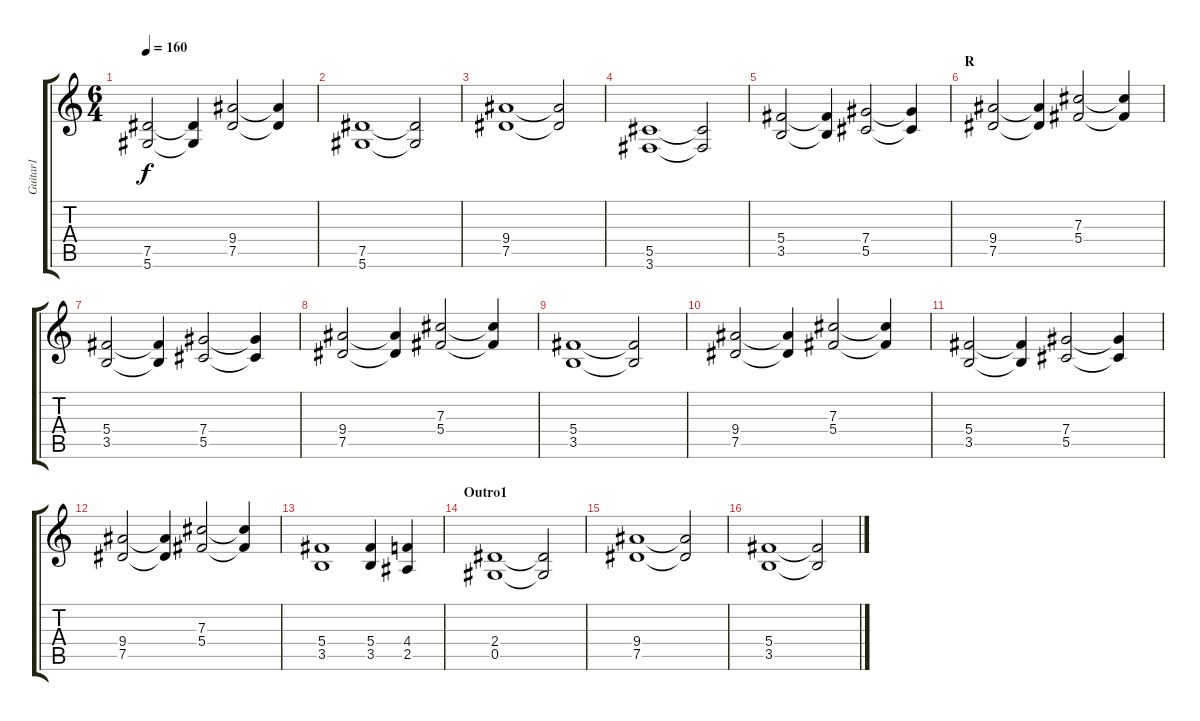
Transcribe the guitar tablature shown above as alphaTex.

\track ("Guitar1" "Guitar1") {instrument distortionguitar}
\staff {score tabs}
\tuning (Eb4 Bb3 Gb3 Db3 Ab2 Eb2) {hide}
\ts (6 4)
\tempo 160
\clef g2
\ks c
(7.5 5.6).2{dy f} (7.5{t} 5.6{t}).4 (9.4 7.5).2 (9.4{t} 7.5{t}).4 |
(7.5 5.6).1 (7.5{t} 5.6{t}).2 |
(9.4 7.5).1 (9.4{t} 7.5{t}).2 |
(5.5 3.6).1 (5.5{t} 3.6{t}).2 |
(5.4 3.5).2 (5.4{t} 3.5{t}).4 (7.4 5.5).2 (7.4{t} 5.5{t}).4 |
\section ("" "R")
(9.4 7.5).2 (9.4{t} 7.5{t}).4 (7.3 5.4).2 (7.3{t} 5.4{t}).4 |
(5.4 3.5).2 (5.4{t} 3.5{t}).4 (7.4 5.5).2 (7.4{t} 5.5{t}).4 |
(9.4 7.5).2 (9.4{t} 7.5{t}).4 (7.3 5.4).2 (7.3{t} 5.4{t}).4 |
(5.4 3.5).1 (5.4{t} 3.5{t}).2 |
(9.4 7.5).2 (9.4{t} 7.5{t}).4 (7.3 5.4).2 (7.3{t} 5.4{t}).4 |
(5.4 3.5).2 (5.4{t} 3.5{t}).4 (7.4 5.5).2 (7.4{t} 5.5{t}).4 |
(9.4 7.5).2 (9.4{t} 7.5{t}).4 (7.3 5.4).2 (7.3{t} 5.4{t}).4 |
(5.4 3.5).1 (5.4 3.5).4 (4.4 2.5).4 |
\section ("" "Outro1")
(2.4 0.5).1 (2.4{t} 0.5{t}).2 |
(9.4 7.5).1 (9.4{t} 7.5{t}).2 |
(5.4 3.5).1 (5.4{t} 3.5{t}).2
